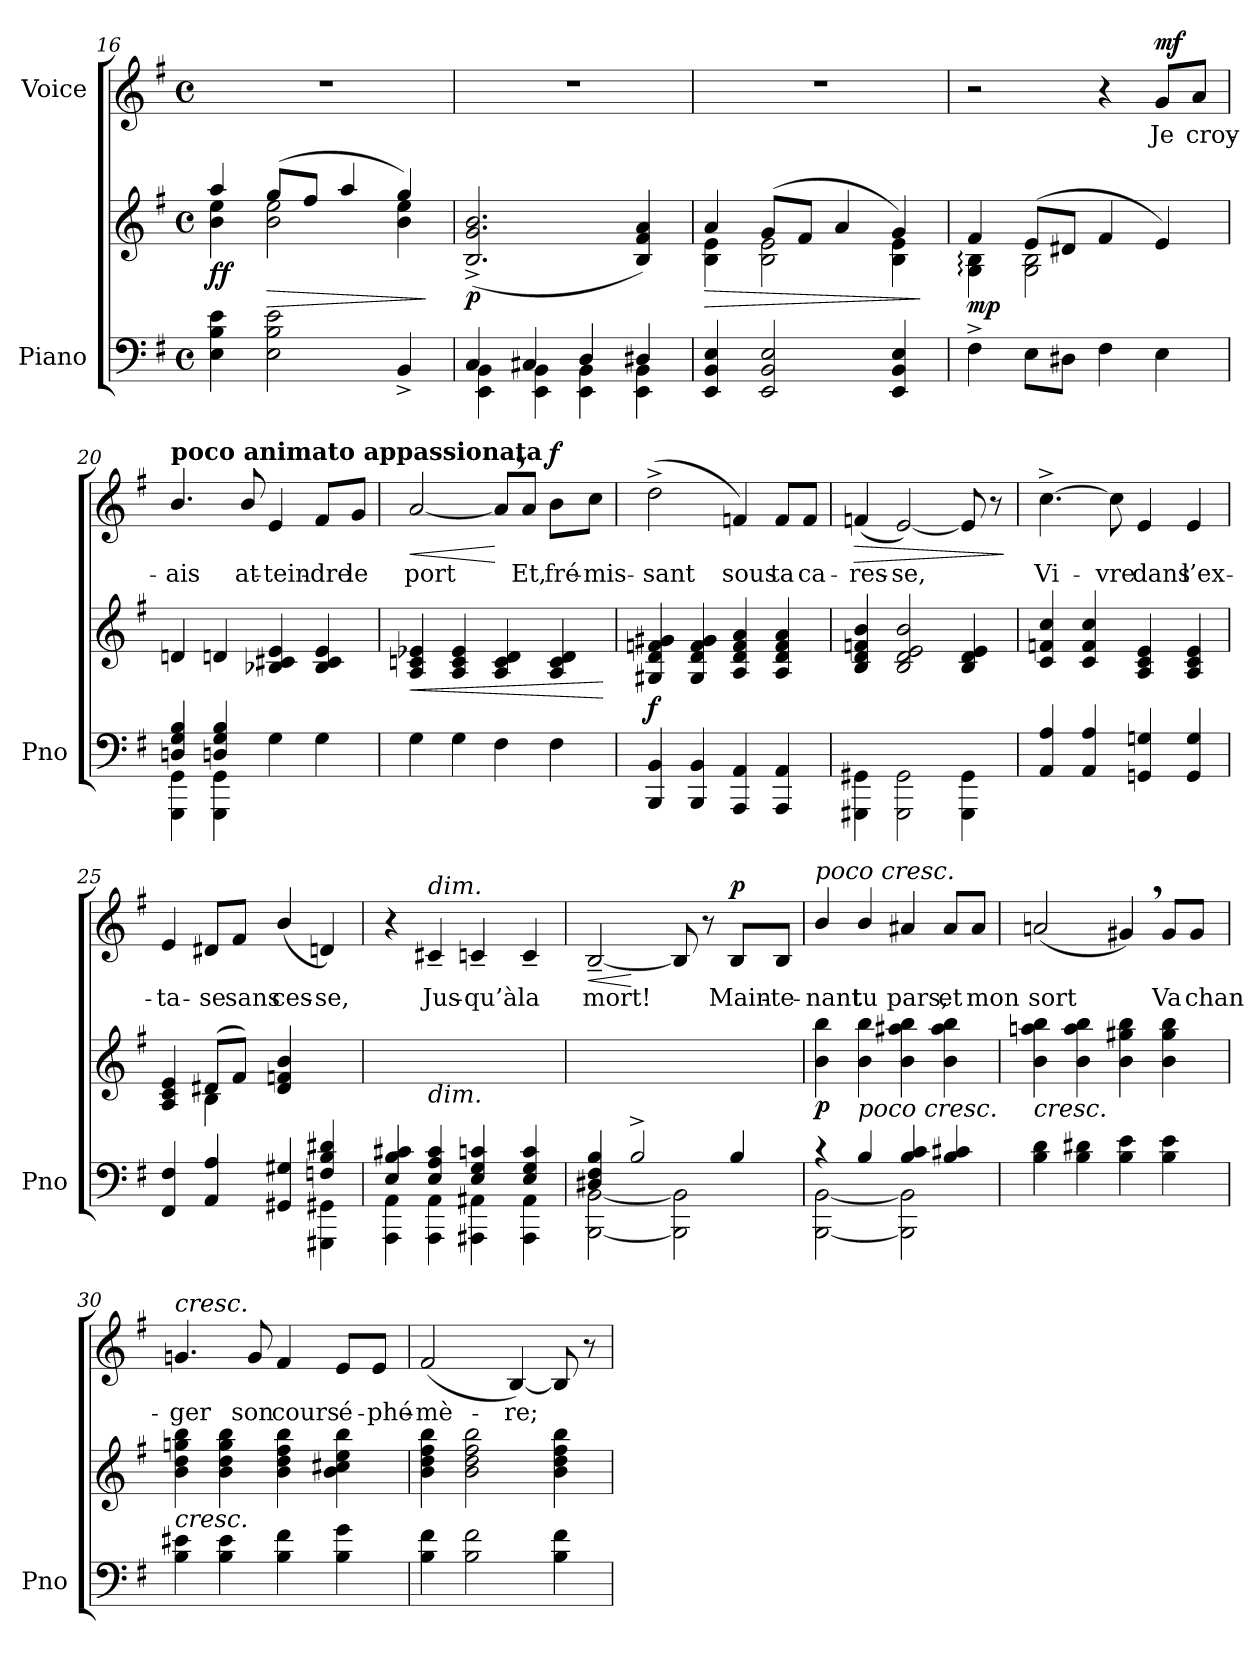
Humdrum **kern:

**kern	**kern	**dynam	**kern	**text	**dynam
*part2	*part2	*part2	*part1	*part1	*part1
*staff3	*staff2	*staff2/3	*staff1	*staff1	*staff1
*I"Piano	*	*	*I"Voice	*	*
*I'Pno	*	*	*	*	*
!!LO:LB:g=z
*clefF4	*clefG2	*	*clefG2	*	*
*k[f#]	*k[f#]	*	*k[f#]	*	*
*M4/4	*M4/4	*	*M4/4	*	*
*met(c)	*met(c)	*	*met(c)	*	*
=16	=16	=16	=16	=16	=16
*	*^	*	*	*	*
!	!	!	!LO:DY:b	!	!	!
4E\ 4B\ 4e\	4aa/	4b\ 4ee\	ff	1r	.	.
!	!	!	!LO:HP:b	!	!	!
2E\ 2B\ 2e\	(>8gg/L	2b\ 2ee\	>	.	.	.
.	8ff#/J	.	.	.	.	.
.	4aa/	.	.	.	.	.
4BB^/	4gg/)	4b\ 4ee\	.	.	.	.
*	*v	*v	*	*	*	*
.	.	]	.	.	.
=17	=17	=17	=17	=17	=17
*^	*	*	*	*	*
!	!	!	!LO:DY:b	!	!	!
4C/	4EE\ 4BB\	(>2.B/^ 2.g/^ 2.b/^	p	1r	.	.
4C#X/	4EE\ 4BB\	.	.	.	.	.
4D/	4EE\ 4BB\	.	.	.	.	.
4D#X/	4EE\ 4BB\	4B/ 4f#/ 4a/)	.	.	.	.
=18	=18	=18	=18	=18	=18	=18
!	!	!	!LO:HP:b	!	!	!
*v	*v	*^	*	*	*	*
4EE/ 4BB/ 4E/	4a/	4B\ 4e\	>	1r	.	.
2EE/ 2BB/ 2E/	(>8g/L	2B\ 2e\	.	.	.	.
.	8f#/J	.	.	.	.	.
.	4a/	.	.	.	.	.
4EE/ 4BB/ 4E/	4g/)	4B\ 4e\	.	.	.	.
*	*v	*v	*	*	*	*
.	.	]	.	.	.
=19	=19	=19	=19	=19	=19
*	*^	*	*	*	*
!	!	!	!LO:DY:b	!	!	!
4F#^\	4f#/	4G\: 4B\:	mp	2r	.	.
8E\L	(>8e/L	2G\ 2B\	.	.	.	.
8D#X\J	8d#X/J	.	.	.	.	.
4F#\	4f#/	.	.	4r	.	.
*	*	*	*	*MM90	*	*
!	!	!	!	!	!LO:LY:b	!LO:DY:a
4E\	4e/)	4ryy	.	8g/L	Je	mf
!	!	!	!	!	!LO:LY:b	!
.	.	.	.	8a/J	croy-	.
*	*v	*v	*	*	*	*
!!LO:PB:g=z
=20	=20	=20	=20	=20	=20
*^	*	*	*	*	*
!	!	!	!	!LO:TX:a:B:t=poco animato appassionata	!	!
!	!	!	!	!	!LO:LY:b	!
4Dn/ 4G/ 4B/	4GGG\ 4GG\	4dn/	.	4.b/	-ais	.
4Dn/ 4G/ 4B/	4GGG\ 4GG\	4dn/	.	.	.	.
!	!	!	!	!	!LO:LY:b	!
.	.	.	.	8b/	at-	.
!	!	!	!	!	!LO:LY:b	!
2ryy	4G\	4B-X/ 4c#X/ 4e/	.	4e/	-tein-	.
!	!	!	!	!	!LO:LY:b	!
.	4G\	4B-/ 4c#/ 4e/	.	8f#/L	-dre	.
!	!	!	!	!	!LO:LY:b	!
.	.	.	.	8g/J	le	.
*v	*v	*	*	*	*	*
=21	=21	=21	=21	=21	=21
!	!	!LO:HP:b	!	!LO:LY:b	!LO:HP:b
4G\	4A/ 4cn/ 4e-X/	<	[2a/	port	<
4G\	4A/ 4c/ 4e-/	.	.	.	.
4F#\	4A/ 4c/ 4d/	.	8a,/L]	.	[
!	!	!	!	!LO:LY:b	!
.	.	.	8a/J	Et,	.
!	!	!	!	!LO:LY:b	!LO:DY:a
4F#\	4A/ 4c/ 4d/	.	8b\L	fré-	f
!	!	!	!	!LO:LY:b	!
.	.	.	8cc\J	-mis-	.
.	.	[	.	.	.
=22	=22	=22	=22	=22	=22
!	!	!LO:DY:b	!	!LO:LY:b	!
4BBB/ 4BB/	4G#X/ 4d/ 4fn/ 4g#X/	f	(>2dd^\	-sant	.
4BBB/ 4BB/	4G#/ 4d/ 4f/ 4g#/	.	.	.	.
!	!	!	!	!LO:LY:b	!
4AAA/ 4AA/	4A/ 4d/ 4f/ 4a/	.	4fn/)	sous	.
!	!	!	!	!LO:LY:b	!
4AAA/ 4AA/	4A/ 4d/ 4f/ 4a/	.	8f/L	ta	.
!	!	!	!	!LO:LY:b	!
.	.	.	8f/J	ca-	.
!!LO:LB:g=z
=23	=23	=23	=23	=23	=23
!	!	!	!	!LO:LY:b	!LO:HP:b
4GGG#X\ 4GG#X\	4B/ 4d/ 4fn/ 4b/	.	(<4fn/	-res-	>
!	!	!	!	!LO:LY:b	!
2GGG#\ 2GG#\	2B/ 2d/ 2e/ 2b/	.	[2e/)	-se,	.
4GGG#\ 4GG#\	4B/ 4d/ 4e/	.	8e/]	.	.
.	.	.	8r	.	.
.	.	.	.	.	]
=24	=24	=24	=24	=24	=24
!	!	!LO:DY:b	!	!LO:LY:b	!
!	!	!LO:DY:n=1:b	!	!	!LO:DY:a
!	!	!	!	!	!LO:DY:n=1:a
4AA/ 4A/	4c/ 4fn/ 4cc/	other-dynamics f	[4.cc^\	Vi-	other-dynamics f
4AA/ 4A/	4c/ 4f/ 4cc/	.	.	.	.
!	!	!	!	!LO:LY:b	!
.	.	.	8cc\]	-vre	.
!	!	!	!	!LO:LY:b	!
4GGn/ 4Gn/	4A/ 4c/ 4e/	.	4e/	dans	.
!	!	!	!	!LO:LY:b	!
4GG/ 4G/	4A/ 4c/ 4e/	.	4e/	l’ex-	.
=25	=25	=25	=25	=25	=25
*^	*^	*	*	*	*
!	!	!	!	!	!	!LO:LY:b	!
2.ryy	4FF#/ 4F#/	4A/ 4c/ 4e/	4ryy	.	4e/	-ta-	.
!	!	!	!	!	!	!LO:LY:b	!
.	4AA/ 4A/	(>8d#X/L	4B\	.	8d#X/L	-se	.
!	!	!	!	!	!	!LO:LY:b	!
.	.	8f#/J)	.	.	8f#/J	sans	.
!	!	!	!	!	!	!LO:LY:b	!
.	4GG#X/ 4G#X/	(>4d#/ 4fn/ 4b/	4ryy	.	(<4b/	ces-	.
!	!	!	!	!	!	!LO:LY:b	!
4Fn/ 4B/ 4d#/)	4GGG#X\ 4GG#X\	4ryy	4ryy	.	4dn/)	-se,	.
*	*	*v	*v	*	*	*	*
!!LO:LB:g=z
=26	=26	=26	=26	=26	=26	=26
4E/ 4B/ 4c#X/	4AAA\ 4AA\	4ryy	.	4r	.	.
!	!	!	!	!LO:TX:a:i:t=dim.	!	!
!	!	!LO:TX:b:i:t=dim.	!	!	!	!
!	!	!	!	!	!LO:LY:b	!
4E/ 4A/ 4c#/	4AAA\ 4AA\	2.ryy	.	4c#X~/	Jus-	.
!	!	!	!	!	!LO:LY:b	!
4E/ 4G/ 4cn/	4AAA#X\ 4AA#X\	.	.	4cn~/	-qu’à	.
!	!	!	!	!	!LO:LY:b	!
4E/ 4G/ 4c/	4AAA#\ 4AA#\	.	.	4c~/	la	.
=27	=27	=27	=27	=27	=27	=27
!	!	!	!	!	!LO:LY:b	!LO:HP:b
*	*	*	*	*^	*	*
4D#X/ 4F#/ 4B/	[2BBB\ [2BB\	1ryy	.	[2B~/	4ryy	mort!	<
2B^/	.	.	.	.	4ryy	.	[
.	2BBB\] 2BB\]	.	.	8B/]	2ryy	.	.
.	.	.	.	8r	.	.	.
!	!	!	!	!	!	!LO:LY:b	!LO:DY:a
4B/	.	.	.	8B/L	.	Main-	p
!	!	!	!	!	!	!LO:LY:b	!
.	.	.	.	8B/J	.	-te-	.
*	*	*	*	*v	*v	*	*
=28	=28	=28	=28	=28	=28	=28
!	!	!	!	!LO:TX:a:i:t=poco cresc.	!	!
!	!	!	!LO:DY:b	!	!LO:LY:b	!
4r	[2BBB\ [2BB\	4b\ 4bb\	p	4b/	-nant	.
!	!	!LO:TX:b:i:t=poco cresc.	!	!	!	!
!	!	!	!	!	!LO:LY:b	!
4B/	.	4b\ 4bb\	.	4b/	tu	.
!	!	!	!	!	!LO:LY:b	!
4B/ 4c/	2BBB\] 2BB\]	4b\ 4aa#X\ 4bb\	.	4a#X/	pars,	.
!	!	!	!	!	!LO:LY:b	!
4B/ 4c#X/	.	4b\ 4aa#\ 4bb\	.	8a#/L	et	.
!	!	!	!	!	!LO:LY:b	!
.	.	.	.	8a#/J	mon	.
*v	*v	*	*	*	*	*
!!LO:PB:g=z
=29	=29	=29	=29	=29	=29
!	!LO:TX:b:i:t=cresc.	!	!	!	!
!	!	!	!	!LO:LY:b	!
4B\ 4d\	4b\ 4aan\ 4bb\	.	(<2an/	sort	.
4B\ 4d#X\	4b\ 4aa\ 4bb\	.	.	.	.
4B\ 4e\	4b\ 4gg#X\ 4bb\	.	4g#X,/)	.	.
!	!	!	!	!LO:LY:b	!
4B\ 4e\	4b\ 4gg#\ 4bb\	.	8g#/L	Va	.
!	!	!	!	!LO:LY:b	!
.	.	.	8g#/J	chan-	.
=30	=30	=30	=30	=30	=30
!	!	!	!LO:TX:a:i:t=cresc.	!	!
!	!LO:TX:b:i:t=cresc.	!	!	!	!
!	!	!	!	!LO:LY:b	!
4B\ 4e#X\	4b\ 4dd\ 4ggn\ 4bb\	.	4.gn/	-ger	.
4B\ 4e#\	4b\ 4dd\ 4gg\ 4bb\	.	.	.	.
!	!	!	!	!LO:LY:b	!
.	.	.	8g/	son	.
!	!	!	!	!LO:LY:b	!
4B\ 4f#\	4b\ 4dd\ 4ff#\ 4bb\	.	4f#/	cours	.
!	!	!	!	!LO:LY:b	!
4B\ 4g\	4b\ 4cc#X\ 4ee\ 4bb\	.	8e/L	é-	.
!	!	!	!	!LO:LY:b	!
.	.	.	8e/J	-phé-	.
=31	=31	=31	=31	=31	=31
!	!	!	!	!LO:LY:b	!
4B\ 4f#\	4b\ 4dd\ 4ff#\ 4bb\	.	(<2f#/	-mè-	.
2B\ 2f#\	2b\ 2dd\ 2ff#\ 2bb\	.	.	.	.
!	!	!	!	!LO:LY:b	!
.	.	.	[4B/)	-re;	.
4B\ 4f#\	4b\ 4dd\ 4ff#\ 4bb\	.	8B/]	.	.
.	.	.	8r	.	.
=	=	=	=	=	=
*-	*-	*-	*-	*-	*-
